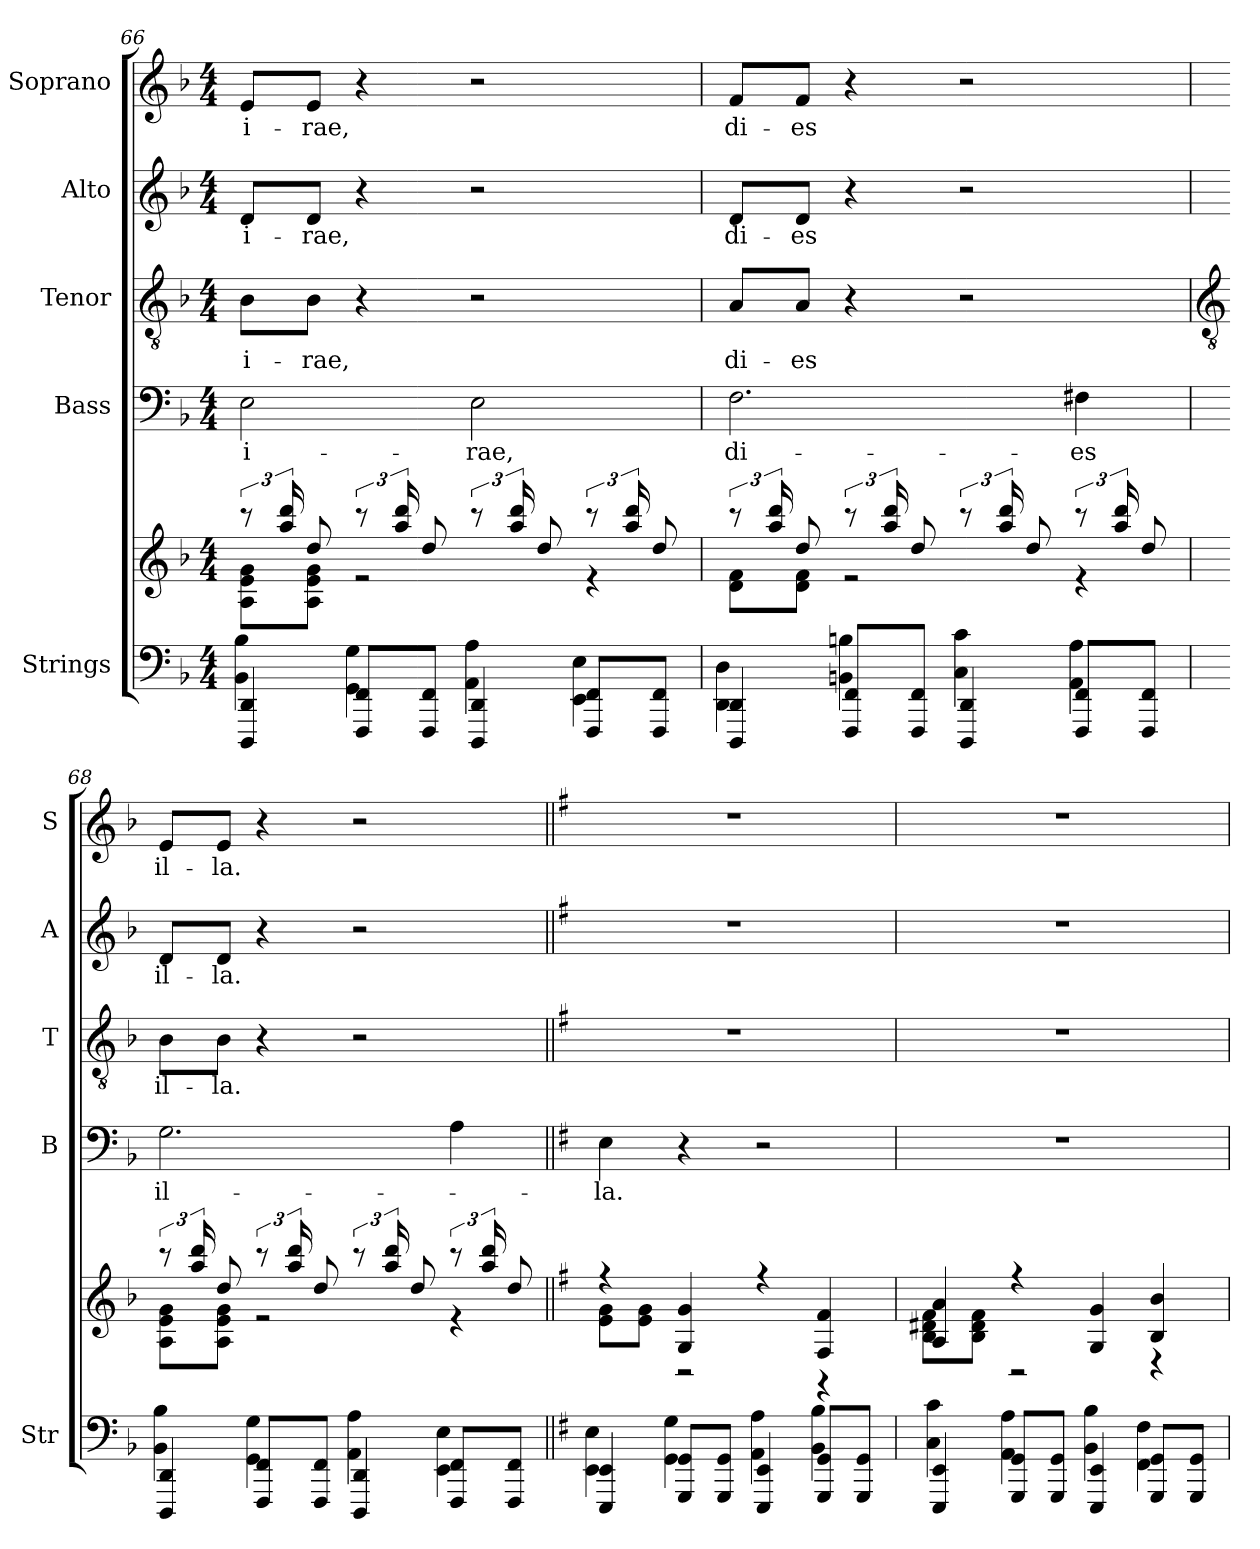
**kern	**kern	**kern	**text	**kern	**text	**kern	**text	**kern	**text
*part5	*part5	*part4	*part4	*part3	*part3	*part2	*part2	*part1	*part1
*staff6	*staff5	*staff4	*staff4	*staff3	*staff3	*staff2	*staff2	*staff1	*staff1
*I"Strings	*	*I"Bass	*	*I"Tenor	*	*I"Alto	*	*I"Soprano	*
*I'Str	*	*I'B	*	*I'T	*	*I'A	*	*I'S	*
*clefF4	*clefG2	*clefF4	*	*clefGv2	*	*clefG2	*	*clefG2	*
*k[b-]	*k[b-]	*k[b-]	*	*k[b-]	*	*k[b-]	*	*k[b-]	*
*F:	*F:	*F:	*	*F:	*	*F:	*	*F:	*
*M4/4	*M4/4	*M4/4	*	*M4/4	*	*M4/4	*	*M4/4	*
=66	=66	=66	=66	=66	=66	=66	=66	=66	=66
*^	*^	*	*	*	*	*	*	*	*
!	!	!	!	!	!LO:LY:b	!	!LO:LY:b	!	!LO:LY:b	!	!LO:LY:b
4DDD/ 4DD/	4BB-\ 4B-\	12r	8A\ 8e\ 8g\L	2E	i-	8B-L	i-	8dL	i-	8eL	i-
.	.	24aa/ 24ddd/LL	.	.	.	.	.	.	.	.	.
!	!	!	!	!	!	!	!LO:LY:b	!	!LO:LY:b	!	!LO:LY:b
.	.	8dd/J	8A\ 8e\ 8g\J	.	.	8B-J	-rae,	8dJ	-rae,	8eJ	-rae,
8FFF/ 8FF/L	4GG\ 4G\	12r	2r	.	.	4r	.	4r	.	4r	.
.	.	24aa/ 24ddd/LL	.	.	.	.	.	.	.	.	.
8FFF/ 8FF/J	.	8dd/J	.	.	.	.	.	.	.	.	.
!	!	!	!	!	!LO:LY:b	!	!	!	!	!	!
4DDD/ 4DD/	4AA\ 4A\	12r	.	2E	-rae,	2r	.	2r	.	2r	.
.	.	24aa/ 24ddd/LL	.	.	.	.	.	.	.	.	.
.	.	8dd/J	.	.	.	.	.	.	.	.	.
8FFF/ 8FF/L	4EE\ 4E\	12r	4r	.	.	.	.	.	.	.	.
.	.	24aa/ 24ddd/LL	.	.	.	.	.	.	.	.	.
8FFF/ 8FF/J	.	8dd/J	.	.	.	.	.	.	.	.	.
=67	=67	=67	=67	=67	=67	=67	=67	=67	=67	=67	=67
!	!	!	!	!	!LO:LY:b	!	!LO:LY:b	!	!LO:LY:b	!	!LO:LY:b
4DDD/ 4DD/	4DD\ 4D\	12r	8d\ 8f\L	2.F	di-	8AL	di-	8dL	di-	8fL	di-
.	.	24aa/ 24ddd/LL	.	.	.	.	.	.	.	.	.
!	!	!	!	!	!	!	!LO:LY:b	!	!LO:LY:b	!	!LO:LY:b
.	.	8dd/J	8d\ 8f\J	.	.	8AJ	-es	8dJ	-es	8fJ	-es
8FFF/ 8FF/L	4BBn\ 4Bn\	12r	2r	.	.	4r	.	4r	.	4r	.
.	.	24aa/ 24ddd/LL	.	.	.	.	.	.	.	.	.
8FFF/ 8FF/J	.	8dd/J	.	.	.	.	.	.	.	.	.
4DDD/ 4DD/	4C\ 4c\	12r	.	.	.	2r	.	2r	.	2r	.
.	.	24aa/ 24ddd/LL	.	.	.	.	.	.	.	.	.
.	.	8dd/J	.	.	.	.	.	.	.	.	.
!	!	!	!	!	!LO:LY:b	!	!	!	!	!	!
8FFF/ 8FF/L	4AA\ 4A\	12r	4r	4F#X	-es	.	.	.	.	.	.
.	.	24aa/ 24ddd/LL	.	.	.	.	.	.	.	.	.
8FFF/ 8FF/J	.	8dd/J	.	.	.	.	.	.	.	.	.
!!LO:LB:g=z
=68	=68	=68	=68	=68	=68	=68	=68	=68	=68	=68	=68
*	*	*	*	*	*	*clefGv2	*	*	*	*	*
!	!	!	!	!	!LO:LY:b	!	!LO:LY:b	!	!LO:LY:b	!	!LO:LY:b
4DDD/ 4DD/	4BB-\ 4B-\	12r	8A\ 8e\ 8g\L	2.G	il-	8B-L	il-	8dL	il-	8eL	il-
.	.	24aa/ 24ddd/LL	.	.	.	.	.	.	.	.	.
!	!	!	!	!	!	!	!LO:LY:b	!	!LO:LY:b	!	!LO:LY:b
.	.	8dd/J	8A\ 8e\ 8g\J	.	.	8B-J	-la.	8dJ	-la.	8eJ	-la.
8FFF/ 8FF/L	4GG\ 4G\	12r	2r	.	.	4r	.	4r	.	4r	.
.	.	24aa/ 24ddd/LL	.	.	.	.	.	.	.	.	.
8FFF/ 8FF/J	.	8dd/J	.	.	.	.	.	.	.	.	.
4DDD/ 4DD/	4AA\ 4A\	12r	.	.	.	2r	.	2r	.	2r	.
.	.	24aa/ 24ddd/LL	.	.	.	.	.	.	.	.	.
.	.	8dd/J	.	.	.	.	.	.	.	.	.
8FFF/ 8FF/L	4EE\ 4E\	12r	4r	4A	.	.	.	.	.	.	.
.	.	24aa/ 24ddd/LL	.	.	.	.	.	.	.	.	.
8FFF/ 8FF/J	.	8dd/J	.	.	.	.	.	.	.	.	.
=69||	=69||	=69||	=69||	=69||	=69||	=69||	=69||	=69||	=69||	=69||	=69||
*k[f#]	*	*k[f#]	*	*k[f#]	*	*k[f#]	*	*k[f#]	*	*k[f#]	*
*G:	*	*G:	*	*G:	*	*G:	*	*G:	*	*G:	*
!	!	!	!	!	!LO:LY:b	!	!	!	!	!	!
4EEE/ 4EE/	4EE\ 4E\	4r	8e\ 8g\L	4E	-la.	1r	.	1r	.	1r	.
.	.	.	8e\ 8g\J	.	.	.	.	.	.	.	.
8GGG/ 8GG/L	4GG\ 4G\	4G/ 4g/	2r	4r	.	.	.	.	.	.	.
8GGG/ 8GG/J	.	.	.	.	.	.	.	.	.	.	.
4EEE/ 4EE/	4AA\ 4A\	4r	.	2r	.	.	.	.	.	.	.
8GGG/ 8GG/L	4BB\ 4B\	4F#/ 4f#/	4r	.	.	.	.	.	.	.	.
8GGG/ 8GG/J	.	.	.	.	.	.	.	.	.	.	.
=70	=70	=70	=70	=70	=70	=70	=70	=70	=70	=70	=70
4EEE/ 4EE/	4C\ 4c\	4A/ 4a/	8B\ 8d#X\ 8f#\L	1r	.	1r	.	1r	.	1r	.
.	.	.	8B\ 8d#\ 8f#\J	.	.	.	.	.	.	.	.
8GGG/ 8GG/L	4AA\ 4A\	4r	2r	.	.	.	.	.	.	.	.
8GGG/ 8GG/J	.	.	.	.	.	.	.	.	.	.	.
4EEE/ 4EE/	4BB\ 4B\	4G/ 4g/	.	.	.	.	.	.	.	.	.
8GGG/ 8GG/L	4FF#\ 4F#\	4B/ 4b/	4r	.	.	.	.	.	.	.	.
8GGG/ 8GG/J	.	.	.	.	.	.	.	.	.	.	.
*v	*v	*	*	*	*	*	*	*	*	*	*
*	*v	*v	*	*	*	*	*	*	*	*
=	=	=	=	=	=	=	=	=	=
*-	*-	*-	*-	*-	*-	*-	*-	*-	*-
